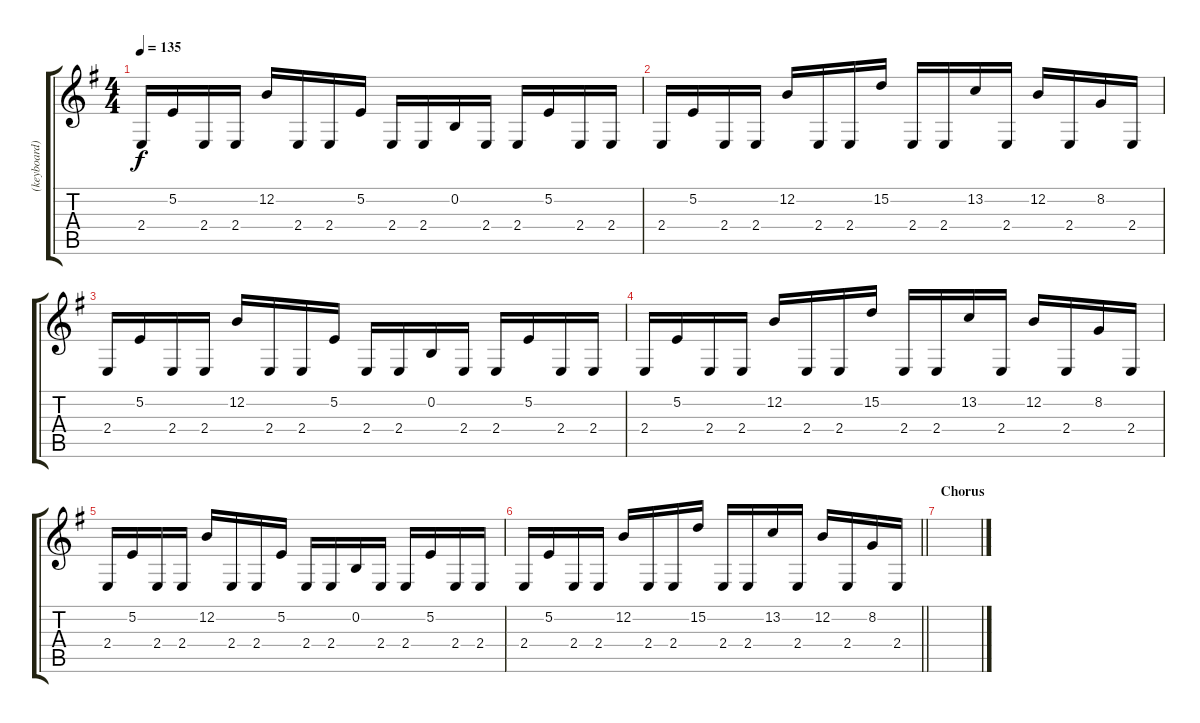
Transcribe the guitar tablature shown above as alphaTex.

\track ("(keyboard)" "(keyboard)") {instrument lead2sawtooth}
\staff {score tabs}
\tuning (E4 B3 G3 D3 A2 E2) {hide}
\ts (4 4)
\tempo 135
\clef g2
\ks eminor
2.4.16{dy f} 5.2.16 2.4.16 2.4.16 12.2.16 2.4.16 2.4.16 5.2.16 2.4.16 2.4.16 0.2.16 2.4.16 2.4.16 5.2.16 2.4.16 2.4.16 |
2.4.16 5.2.16 2.4.16 2.4.16 12.2.16 2.4.16 2.4.16 15.2.16 2.4.16 2.4.16 13.2.16 2.4.16 12.2.16 2.4.16 8.2.16 2.4.16 |
2.4.16 5.2.16 2.4.16 2.4.16 12.2.16 2.4.16 2.4.16 5.2.16 2.4.16 2.4.16 0.2.16 2.4.16 2.4.16 5.2.16 2.4.16 2.4.16 |
2.4.16 5.2.16 2.4.16 2.4.16 12.2.16 2.4.16 2.4.16 15.2.16 2.4.16 2.4.16 13.2.16 2.4.16 12.2.16 2.4.16 8.2.16 2.4.16 |
2.4.16 5.2.16 2.4.16 2.4.16 12.2.16 2.4.16 2.4.16 5.2.16 2.4.16 2.4.16 0.2.16 2.4.16 2.4.16 5.2.16 2.4.16 2.4.16 |
\barLineRight lightlight
2.4.16 5.2.16 2.4.16 2.4.16 12.2.16 2.4.16 2.4.16 15.2.16 2.4.16 2.4.16 13.2.16 2.4.16 12.2.16 2.4.16 8.2.16 2.4.16 |
\section ("" "Chorus")
